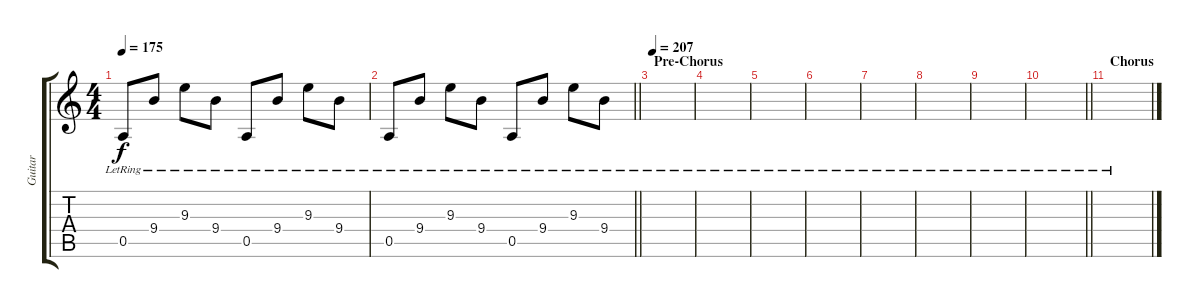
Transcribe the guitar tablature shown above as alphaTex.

\track ("Guitar" "Guitar") {instrument electricguitarclean}
\staff {score tabs}
\tuning (E4 B3 G3 D3 A2 E2) {hide}
\ts (4 4)
\tempo 175
\clef g2
\ks c
0.5{lr}.8{dy f} 9.4{lr}.8 9.3{lr}.8 9.4{lr}.8 0.5{lr}.8 9.4{lr}.8 9.3{lr}.8 9.4{lr}.8 |
\barLineRight lightlight
0.5{lr}.8 9.4{lr}.8 9.3{lr}.8 9.4{lr}.8 0.5{lr}.8 9.4{lr}.8 9.3{lr}.8 9.4{lr}.8 |
\section ("" "Pre-Chorus")
\tempo 207
|
|
|
|
|
|
|
\barLineRight lightlight
|
\section ("" "Chorus")
